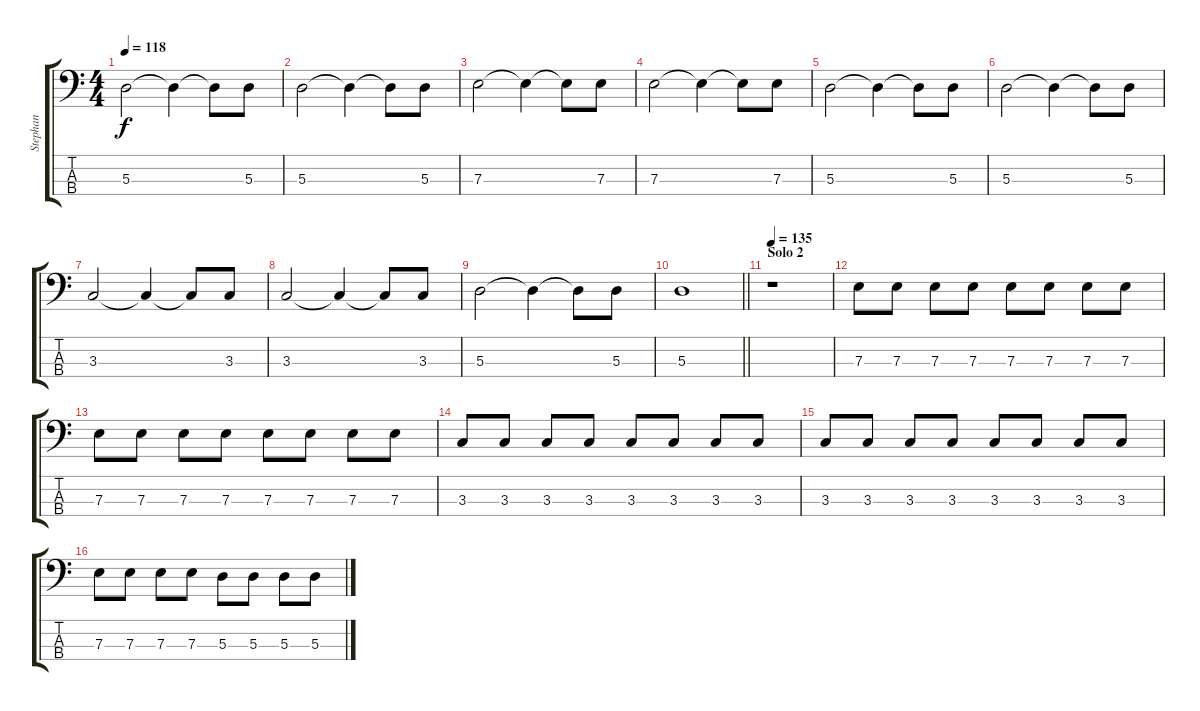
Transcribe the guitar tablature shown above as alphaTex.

\track ("Stephan" "Stephan") {instrument electricbasspick}
\staff {score tabs}
\tuning (G2 D2 A1 E1) {hide}
\ts (4 4)
\tempo 118
\clef f4
\ks c
5.3.2{dy f} 5.3{t}.4 5.3{t}.8 5.3.8 |
5.3.2 5.3{t}.4 5.3{t}.8 5.3.8 |
7.3.2 7.3{t}.4 7.3{t}.8 7.3.8 |
7.3.2 7.3{t}.4 7.3{t}.8 7.3.8 |
5.3.2 5.3{t}.4 5.3{t}.8 5.3.8 |
5.3.2 5.3{t}.4 5.3{t}.8 5.3.8 |
3.3.2 3.3{t}.4 3.3{t}.8 3.3.8 |
3.3.2 3.3{t}.4 3.3{t}.8 3.3.8 |
5.3.2 5.3{t}.4 5.3{t}.8 5.3.8 |
\barLineRight lightlight
5.3.1 |
\section ("" "Solo 2")
\tempo 135
r.1{volume 11} |
7.3.8 7.3.8 7.3.8 7.3.8 7.3.8 7.3.8 7.3.8 7.3.8 |
7.3.8 7.3.8 7.3.8 7.3.8 7.3.8 7.3.8 7.3.8 7.3.8 |
3.3.8 3.3.8 3.3.8 3.3.8 3.3.8 3.3.8 3.3.8 3.3.8 |
3.3.8 3.3.8 3.3.8 3.3.8 3.3.8 3.3.8 3.3.8 3.3.8 |
7.3.8 7.3.8 7.3.8 7.3.8 5.3.8 5.3.8 5.3.8 5.3.8
